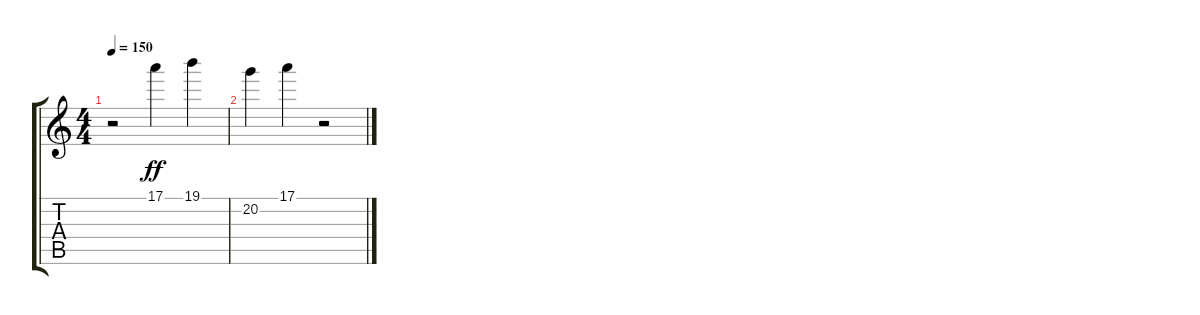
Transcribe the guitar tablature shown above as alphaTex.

\track "" {instrument overdrivenguitar}
\staff {score tabs}
\tuning (E4 B3 G3 D3 A2 E2) {hide}
\ts (4 4)
\tempo 150
\clef g2
\ks c
r.2{dy ff} 17.1.4 19.1.4 |
20.2.4 17.1.4 r.2
